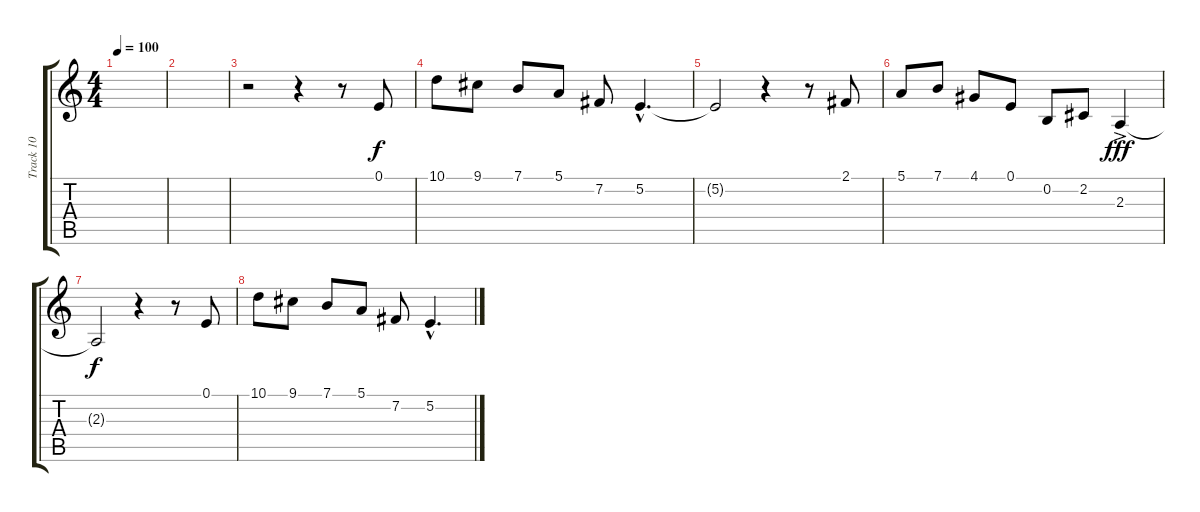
\track ("Track 10" "Track 10") {instrument stringensemble1}
\staff {score tabs}
\tuning (E4 B3 G3 D3 A2 E2) {hide}
\ts (4 4)
\tempo 100
\clef g2
\ks c
|
|
r.2 r.4 r.8 0.1.8 |
10.1.8 9.1.8 7.1.8 5.1.8 7.2.8 5.2{hac}.4{d} |
5.2{t}.2 r.4 r.8 2.1.8 |
5.1.8 7.1.8 4.1.8 0.1.8 0.2.8 2.2.8 2.3{ac}.4{dy fff} |
2.3{t}.2{dy f} r.4 r.8 0.1.8 |
10.1.8 9.1.8 7.1.8 5.1.8 7.2.8 5.2{hac}.4{d}
